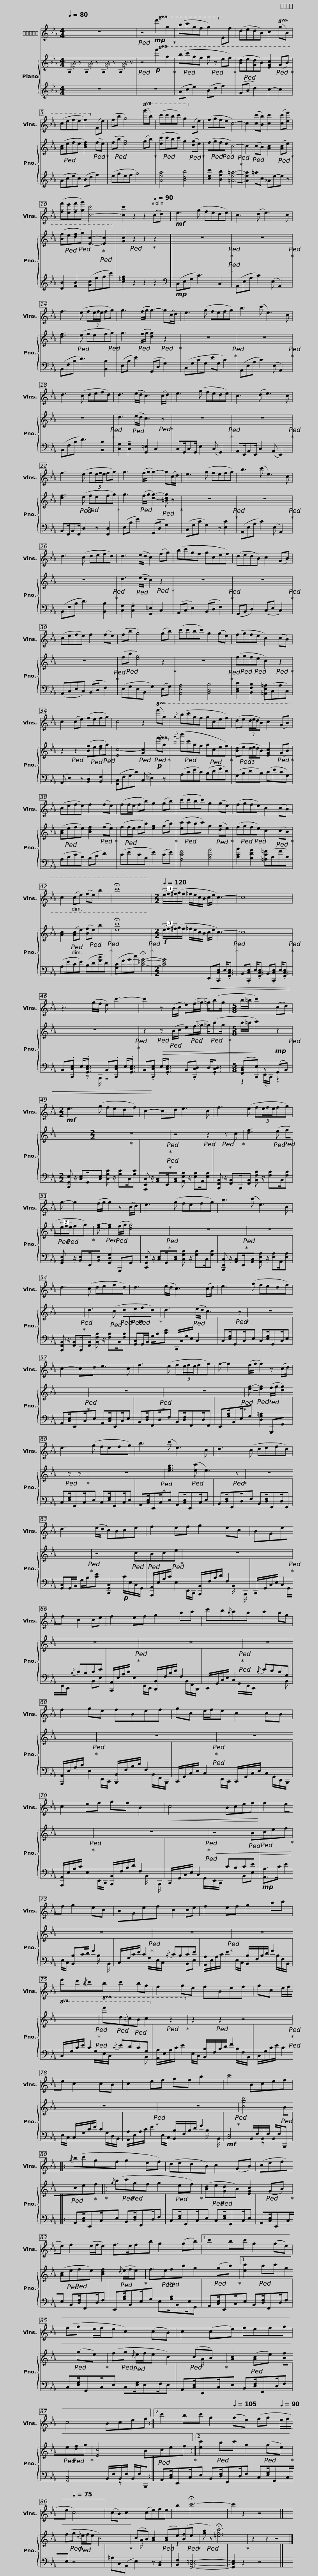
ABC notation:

X:1
%%score 1 { ( 2 5 ) | ( 3 4 ) }
L:1/8
Q:1/4=80
M:4/4
I:linebreak $
K:Eb
V:1 treble
V:2 treble
V:5 treble
V:3 treble
V:4 treble
V:1
 z8 |!ped! z4!mp!!8va(! f'2 g'2!ped-up! | (b'c''g'f' g'2)!8va)! ef | (dedB) c2!8va(! (gb) |$ (c'e'f'e' f'2)!8va)! (fe) | %5
 (fb g4)!8va(! (g'b') | (c''c''b'c'') g'2!8va)! (ge) | (fgfe c4-) | c2 ([cc'][Bb]) [cc']2 ([cc'][ee']) |$ ([ff'][ee'][ff'][gg']) [c-c']4 | %10
 [cc']2 z2 z2[Q:1/4=90] (cd) ||!mf! e3 (g fede) | c3 (d e3) c | f3 (e f(3e/f/e/ fg) |$ g3 (f/g/ g2-) g(c/d/) | %15
 e3 (g fefg) | b3 (c' e3) c | d3 (c defd) | d3 (e/d/ c3) (c/d/) |$ e3 (g fede) | %20
 c3 (d e3) c | f3 (e f(3e/f/e/ fg) | g3 (f/g/ g2-) g(c/d/) |$ e3 (g fefg) | b3 (c' e3) c | %25
 d3 (c defd) | d3 (e/d/ c2) (fg) | (bc'gf gcef) |$ (dedB) c2 (GB) | (cefe) f2 (fe) | %30
 (fb g4) (gb) | (c'c'bc') g2 (ge) | (fgfe c2) (cB) |$ c2 (ce) (fefg) | c4 z2!8va(! (f'g') | %35
{/g'} (b'c''g'f' g'c'e'f') | (d'e' (3d'/e'/d'/b) c'2 (gb) |$ (c'e'f'e') f'2 (f'e') | (f'f'/e'/ f'b') g'2 (g'b') | (c''c''b'c'') g'2 (g'e') | %40
 (f'g'f'e') c'2 (c'b) |$ c'2 (c'e') (f'e') b'2 | !fermata!c''8!8va)! |[M:2/2][Q:1/4=120] (3(e/f/^f/)(g/f/ =f/e/c/B/ c/e/ c3-) |$ c8 | %45
 z3 (g/f/ e) c'3- | c'2 z (B/c/ e)(f/_g/ =g/)(bg/ |$[M:5/8] b/=b/ c'2) (cd) |[M:2/2]!mf! e3 (g fedf) | c2- cd e3 c |$ %50
 f3 (e f(3e/f/e/fg) | g- g2 (f/g/ g2) z (c/d/) | e3 (g fefg) |$ b3 (c' e3) c | d3 (c defd) | %55
 d3 (e/d/ c3) (c/d/) |$ e3 (g fedf) | c2- cd e3 c | f3 (e f(3e/f/e/fg) |$ g- g2 (f/g/ g2) z (c/d/) | %60
 e3 (g fefg) | b3 (c' e3) c | d3 (c defd) |$ d3 (e/d/ c)Bce | f2 ef g2 ec | %65
 BGef c2 ce |$ f2 ef g2 bc' | e'd'{/b}c'b c'2 bg |$ f2 ge fBef | gc e/f/e c2 cB |$ %70
 c2 ef gf B2 |!<(! c4 Bcef!<)! | f2 ef g2 ec |$ BGef c2 ce | f2 ef g2 bc' |$ %75
 e'd'{/b}c'b c'2 bg | f2 ge fBef |$ gc e/f/e c2 cB | c2 ef gf b2 | c'4 Bcef |:$ %80
{/g} (bc'gf g2 ef) | (dedB) c2 (GB) | (cefe) f2 (e/f/e) |$ f>efb g2 (gb) |1 c'2 bc' g2 (ge) | %85
 (fg e/f/e c2) (cB) |$ c2 (ce) fefg | c4 Bcef :|2 c'2 bc' g2[Q:1/4=105] (ge) | (fg[Q:1/4=90] e/f/e[Q:1/4=75] c4) |$ %90
 (cB) c2 (ce)fe | b2 !fermata!c'6- | c'2 z2 z4 |] %93
V:2
 A,/ z/ z A,/ z/ z A,/ z/ z A,/ z/ z |!ped! z4!p!!8va(! f'2 g'2!ped-up! | (b'!ped!c''g'f' g'!ped! z e'f')!ped-up! | ([bd']!ped!e'[gd']b) [egc']2!ped! (gb)!ped-up! |$ ([ac']!ped!e'f'e' [bd'f']2)!ped! (f'e')!ped-up! | %5
 (f'!ped!b' [e'g']4) (g'b')!ped-up! | ([e'c'']!ped!c''b'c'') g'2!ped! ([d'g']e')!ped-up! | (f'!ped!g'f'!ped!e' c'4-)!ped!!ped-up! | c'2!ped! (c'b) [ac']2!ped! ([ac']e')!ped-up! |$ ([bf']!ped!e'[d'f']!ped!g') [ec']2-!ped-up!!ped! [ec']2!8va)! | %10
 [Gc]2!ped! z2 z2!ped-up! z2 || z8!ped!!ped-up!!ped!!ped-up! | z8!ped!!ped-up! | [df]3!ped! (e fef!ped!g)!ped-up! |$ g3!ped! (f/g/ [dg]2)!ped! z2!ped-up! | %15
 z8!ped!!ped-up! | z8!ped!!ped-up! | z8!ped!!ped-up! | d3!ped! (e/d/ c3)!ped! z!ped-up! |$ z8!ped!!ped-up! | %20
 z8!ped!!ped-up! | [df]3!ped! (e!ped! fefg)!ped-up! | g3!ped! (f/g/ [dg]2-)!ped! [=Bdg] z!ped-up! |$ z8!ped!!ped-up! | z8!ped!!ped-up! | %25
 z8!ped!!ped-up! | d3!ped! (e/d/ c2)!ped! z2!ped-up! | z8!ped!!ped-up! |$ z8!ped!!ped-up! | z8!ped!!ped-up! | %30
 (f!ped!b [eg]4) z2!ped-up! | z8!ped!!ped-up! | (f!ped!gf!ped!e c2)!ped! z2!ped-up! |$ z2!ped! z2 ([Bf]!ped!e[df]!ped!g)!ped-up! | [Ec-]4!ped! [Gc]2!ped!!p!!8va(! (f'g')!8va)!!ped-up! | %35
!8va(!{/g'} (b'!ped!c''g'f' g'!ped!c'e'f')!ped-up! | ([bd']!ped!e' (3d'/e'/d'/b) [egc']2!ped! (gb)!ped-up! |$ ([ac']!ped!e'f'e') [bd'f']2!ped! (f'e')!ped-up! | (f'!ped!f'/e'/ f'b') [e'g']2 (g'b')!ped-up! | ([e'c'']!ped!c''b'c'') g'2!ped! ([d'g']e')!ped-up! | %40
 (f'!ped!g'f'!ped!e') c'2!ped! (c'b)!ped-up! |$ [ac']2!ped! ([ac']e') ([bf']!ped!e') b'2!ped!!ped-up! | !fermata![e'c'']8!ped!!8va)!!ped-up! |[M:2/2]!f! (3(e/f/^f/)(g/f/ =f/e/c/B/ c/e/ c3-)!ped!!ped-up! |$ c8!ped!!ped-up! | %45
 z8!ped!!ped-up! | z2!ped! z!ped! (B/c/ e)!ped!(f/_g/ =g/)!ped!(bg/!ped-up! |$[M:5/8] b/=b/ c'2) z2!ped! | x3!ped-up![M:2/2] z8!ped!!ped-up!!ped!!ped-up! | z4!ped! z2!ped! z c!ped-up! |$ %50
 [df]3!ped! (e!ped! f!ped!(3e/f/!ped!e/fg)!ped-up! | [eg]-!ped! [eg]2!ped! (f/g/ [dg]4)!ped!!ped-up! | z8!ped!!ped-up! |$ z8!ped!!ped-up! | d3!ped! (c!ped! d!ped!e!ped!fd)!ped-up! | %55
 d3!ped! (e/d/ c3)!ped! z!ped-up! |$ z8!ped!!ped-up! | z8!ped!!ped-up! | z8!ped!!ped-up! |$ [eg]-!ped! [eg]2!ped! (f/g/ [dg]2)!ped! z z!ped-up! | %60
 z8!ped!!ped-up! | [egb]3!ped! ([ec'] e3)!ped! z!ped-up! | z8!ped!!ped-up! |$ z4!ped! c!ped!Bc!ped!e!ped-up! | z8!ped!!ped-up! | %65
 z8!ped!!ped-up! |$ z8!ped!!ped-up!!ped! | z8!ped!!ped-up! |$ z8!ped!!ped-up!!ped! | z8!ped!!ped-up! |$ %70
 z8!ped!!ped-up!!ped! |!<(! z4!ped! B!ped!cef!<)!!ped-up! | z8!ped!!ped-up! |$ z8!ped!!ped-up! | z8!ped!!ped-up!!ped! |$ %75
!8va(! e'!ped!d'{/b}c'!ped!b c'2!ped! z2!8va)!!ped-up! | z2!ped! z2 z4!ped!!ped-up!!ped! |$ z8!ped!!ped-up! | z8!ped!!ped-up! | [cgc']4!ped! B!ped!ce!ped-up!f!ped-up! |:$ %80
{/g} (b!ped!c'!ped!gf g2!ped! ef)!ped-up! | ([Bd]!ped!e!ped![Gd]B) [EGc]2!ped! (GB)!ped-up! | ([Ac]!ped!e!ped!fe) [Bdf]2!ped!{/d} (e/f/e)!ped-up! |$ f>!ped!e!ped!fb g2!ped! (gb)!ped-up! |1 [ec']2!ped! bc' g2!ped! (ge)!ped-up! | %85
 (f!ped!g!ped!{/d} e/f/e c2)!ped! (cB)!ped-up! |$ [Ac]2!ped! ([Ac]e) [Bf]!ped!e!ped![df]g!ped-up! | [Ec]4 B!ped!cef!ped-up! :|2 [ec']2!ped! bc' g2!ped! (ge)!ped-up! | (f!ped!g!ped!{/d} e/f/e c4)!ped-up! |$ %90
 (cB) [Ac]2!ped! ([Ac]e)([Bf]!ped!e!ped-up! | [gb]!ped! z) !fermata![=egc']6!ped-up! | z2 z2 z4 |] %93
V:3
 z8 | z8 | (Ac e2) (Bd f2) | (GB d2) c2- c2 |$ (Acec) (Bd f2) | %5
 (egef g4) | [Aea]4 [Bdb]4 | [cec']2 [Bfb]2 [=Ae=a]4- | [Aea]2 =ac _Ae-e z |$ [DB]2 [FB]2 ([Gc]fgc') | %10
 [c=eg]2 z2 z2 z2 ||[K:bass]!mp! (C,E,G, C3) C,2 | (A,,E,A, C2) (E, A,,2) | (B,,F,B, D3) [B,,B,]2 |$ (E,B, E2) (G,,D, G,2) | %15
 (C,G,CG, EG, C2) | (A,,E,A, C2) (E, A,,2) | (B,,F,B, D3) [B,,B,]2 | [C,G,]2 !tenuto![C,G,]2 [G,,=E,]2 C,2 |$ C,G,,/C,G,,/ E,2 (C, G,,2) | %20
 A,,E,,/A,,E,,/ C,2 (A,, E,,2) | B,,F,,/B,,F,,/ D,2 z [F,,D,]2 | (E,B, E2) (G,,D, G,2) |$ (C,G,C G,2) z [E,C]2 | (A,,E,A, C2) (E, A,,2) | %25
 (B,,F,B, D3) [B,,B,]2 | [C,G,]2 !tenuto![C,G,]2 [G,,=E,]2 C,2 | (A,,C, E,2) (B,,D, F,2) |$ (G,,B,, D,2) (C,E, C,2) | (A,,C,E,C,) (B,,D, F,2) | %30
 (E,G,E,B,, G,2) (E,G,) | [A,,E,A,]4 [B,,D,B,]4 | [C,E,C]2 [B,,F,B,]2 [=A,,E,=A,](C,A,C,) |$ (A,, E,2) z [B,,D,]2 [B,,F,]2 | ([G,,C,]F,G,C) (C, =E,2) z | %35
 (A,CEC) (B,DFD) | (G,B,DB,) (CECG,) |$ (A,CEC) (B,D F2) | (EGEB, G2) (EG) | [A,EA]4 [B,DB]4 | %40
 [CEc]2 [B,FB]2 [=A,E=A](CAC) |$ (A,ECE) (B,D[FB]D) | ([G,C]FGc) !fermata![C=EG]4- |[M:2/2] [CEG]4!<(! E,,[C,,C,E,] E,<.[G,,C,E,] |$ B,,.[C,,C,E,] E,<.[G,,C,E,] B,,.[C,,C,E,] E,<.[G,,C,E,] | %45
 B,,.[C,,C,E,] E,<.[G,,C,E,] B,,.[C,,C,E,] E,<.[G,,C,E,] | B,,!<)!.[C,,C,E,]!>(! E,<.[G,,C,E,] B,,.[C,,C,D,] D,<.[G,,C,D,] |$[M:5/8] ([F,,B,,D,]!>)![C,,E,]) z!mp! (G,,B,,) |[M:2/2] [C,,G,,E,] z/ [C,E,]G,,/[C,E,] [C,G,C] z/ [G,C]C,/[G,C] | [A,,,E,,C,] z/ [A,,C,]E,,/[A,,C,] [A,,E,A,] z/ [E,A,]A,,/[E,A,] |$ %50
 [B,,,F,,B,,] z/ [F,,B,,]B,,,/[F,,B,,] [B,,F,B,] z/ [F,B,]B,,/[F,B,] | [G,,B,,E,] z/ [B,,E,]E,,/[B,,E,] [G,,D,G,]2 G,,,G,, | [C,,G,,E,] z/ [C,E,]G,,/[C,E,] [C,G,C] z/ [G,C]C,/[G,C] |$ [A,,,E,,C,] z/ [A,,C,]E,,/[A,,C,] [A,,E,A,] z/ [E,A,]A,,/[E,A,] | [B,,,F,,B,,] z/ [F,,B,,]B,,,/[F,,B,,] [B,,F,B,] z/ [F,B,]B,,/[F,B,] | %55
 [G,,C,]G,,/B,,/ G,/B,/[CE] C,,/C,/G,/E,/ C,2 |$ C,[E,G,]/G,,C,/E, C,[E,G,]/G,,C,/E, | A,,[C,E,]/E,,C,/E, A,,[C,E,]/E,,C,/E, | B,,[D,F,]/F,,D,/F, B,,[D,F,]/F,,D,/F,, |$ E,,[G,B,]/B,,E,/G, [D,G,=B,]2 G,,,G,, | %60
 C,[E,G,]/G,,C,/E, C,[E,G,]/G,,C,/E, | A,,[C,E,]/E,,C,/E, A,,[C,E,]/E,,C,/E, | B,,[D,F,]/F,,D,/F, B,,[D,F,]/F,,D,/F,, |$ [G,,C,]G,,/B,,/ G,/B,/[CE] [C,,G,,C,]2!p! C/E,/C,/G,,/ | [A,,,A,,]/E,/A,/C/ E,2 [B,,,B,,]/F,/B,/D/ F,2 | %65
 C,,/G,,/C,/E,/ C,2{/B,} CB,CE |$ [A,,,A,,]/E,/A,/C/ E,2 [B,,,B,,]/F,/B,/D/ F,2 | C,,/G,,/C,/E,/ C,2{/C} EDCG, |$ [A,,,A,,]/E,/A,/C/ E,2 [B,,,B,,]/F,/B,/D/ F,2 | C,,/G,,/C,/E,/ C,2 C,,/G,,/C,/E,/ C,2 |$ %70
 [A,,,A,,]/E,/A,/C/ E,2 [B,,,B,,]/F,/B,/D/ F,2 | C,,/G,,/C,/E,/ C,2 CB,CE |!mp! [A,,A,]>C E2 [B,,B,]C/D/ F2 |$ C,/G,/C/E/ C2{/B,} CB,CE | [A,,A,]/E,/A,/C/ E2 [B,,B,]/F,/B,/D/ F2 |$ %75
 C,/G,/C/E/ C2{/C} EDCG, | [A,,A,]/E,/A,/C/ E2 [B,,B,]/F,/B,/D/ F2 |$ C,/G,/C/E/ C2 C,/G,/C/E/ C2 | [A,,A,]/E,/A,/C/ E2 [B,,B,]/F,/B,/D/ F2 |!mf! [C,E,]4 B,,/F,/B,,/F,/ B,,/F,/B,,, |:$ %80
 A,,[C,E,]/E,,C,/E, B,,[D,F,]/F,,D,/F, | C,[E,G,]/G,,C,/E, C,[E,G,]/G,,C,/E, | A,,[C,E,]/E,,C,/E, B,,[D,F,]/F,,D,/F, |$ E,,[G,B,]/B,,E,/G, E,[G,B,]/B,,E,/G,, |1 A,,[C,E,]/E,,C,/E, B,,[D,F,]/F,,D,/F, | %85
 C,[E,G,]/G,,C,/E, C,[E,G,]/E,F,/E, |$ A,,[C,E,]/E,,C,/E, B,,[D,F,]/F,,D,/F, | [G,,C,]4 B,,/F,/B,,/F,/ B,,/F,/B,,, :|2 A,,[C,E,]/E,,C,/E, B,,[D,F,]/F,,D,/F, | C,[E,G,]/G,,C,/E, z4 |$ %90
 =A,C,(A,, E,2) z [B,,D,]2 | [B,,F,]2 [G,,C,=E,]6- | [G,,C,E,]2 z2 z4 |] %93
V:4
 x8 | x8 | x8 | x8 |$ x8 | %5
 x8 | x8 | x8 | x8 |$ x8 | %10
 x8 ||[K:bass] x8 | x8 | x8 |$ x8 | %15
 x8 | x8 | x8 | x8 |$ x8 | %20
 x8 | x8 | x8 |$ x8 | x8 | %25
 x8 | x8 | x8 |$ x8 | x8 | %30
 x8 | x8 | x8 |$ x8 | x8 | %35
 x8 | x8 |$ x8 | x8 | x8 | %40
 x8 |$ x8 | x8 |[M:2/2] x8 |$ x8 | %45
 x5/2 z B,,,/ z4 | x8 |$[M:5/8] z2 (E,,/C,,/) z2 |[M:2/2] x8 | x8 |$ %50
 x8 | x8 | x8 |$ x8 | x8 | %55
 x8 |$ x8 | x8 | x8 |$ x8 | %60
 x8 | x8 | x8 |$ x8 | x3 E,,/C,,/ x5/2 B,,/ x/ B,,,/ | %65
 x5/2 G,,/E,,/C,,/ x2 B,,E, |$ x3 E,,/C,,/ x5/2 B,,/F,,/B,,,/ | x5/2 G,,/E,,/C,,/ x3 B,, |$ x3 E,,/C,,/ x5/2 B,,/F,,/B,,,/ | x3 E,,/C,,/ x5/2 G,,/D,,/B,,,/ |$ %70
 x3 E,,/C,,/ x5/2 B,,/ x/ B,,,/ | x5/2 G,,/E,,/C,,/ x2 B,,E, | x3 E,/C,/ x5/2 B,/ x/ B,,/ |$ x5/2 G,/E,/C,/ x2 B,,E, | x3 E,/C,/ x5/2 B,/F,/B,,/ |$ %75
 x5/2 G,/E,/C,/ x3 B,, | x3 E,/C,/ x5/2 B,/F,/B,,/ |$ x3 E,/C,/ x5/2 G,/D,/B,,/ | x3 E,/C,/ x5/2 B,/ x/ B,,/ | x5 z x2 |:$ %80
 x8 | x8 | x8 |$ x8 |1 x8 | %85
 x8 |$ x8 | x5 z x2 :|2 x8 | x8 |$ %90
 x8 | x8 | x8 |] %93
V:5
 x8 | x4!8va(! x4 | x8 | x8 |$ x8 | %5
 x8 | x8 | x8 | x8 |$ x8!8va)! | %10
 x8 || x8 | x8 | x8 |$ x8 | %15
 x8 | x8 | x8 | x8 |$ x8 | %20
 x8 | x8 | x8 |$ x8 | x8 | %25
 x8 | x8 | x8 |$ x8 | x8 | %30
 x8 | x8 | x8 |$ x8 | x6!8va(! x2!8va)! | %35
!8va(! x8 | x8 |$ x8 | x8 | x8 | %40
 x8 |$ x8 | x8!8va)! |[M:2/2] x8 |$ x8 | %45
 x8 | x8 |$[M:5/8] x5 |[M:2/2] x8 | x8 |$ %50
 x8 | x8 | x8 |$ x8 | x8 | %55
 x8 |$ x8 | x8 | x8 |$ x8 | %60
 x8 | x8 | x8 |$ x8 | x8 | %65
 x8 |$ x8 | x8 |$ x8 | x8 |$ %70
 x8 | x8 | x8 |$ x8 | x8 |$ %75
!8va(! x8!8va)! | x8 |$ x8 | x8 | x8 |:$ %80
 x8 | x8 | x8 |$ x8 |1 x8 | %85
 x8 |$ x3/2 A/ x6 | x8 :|2 x8 | x8 |$ %90
 x7/2 A/ x4 | z2 x6 | x8 |] %93
